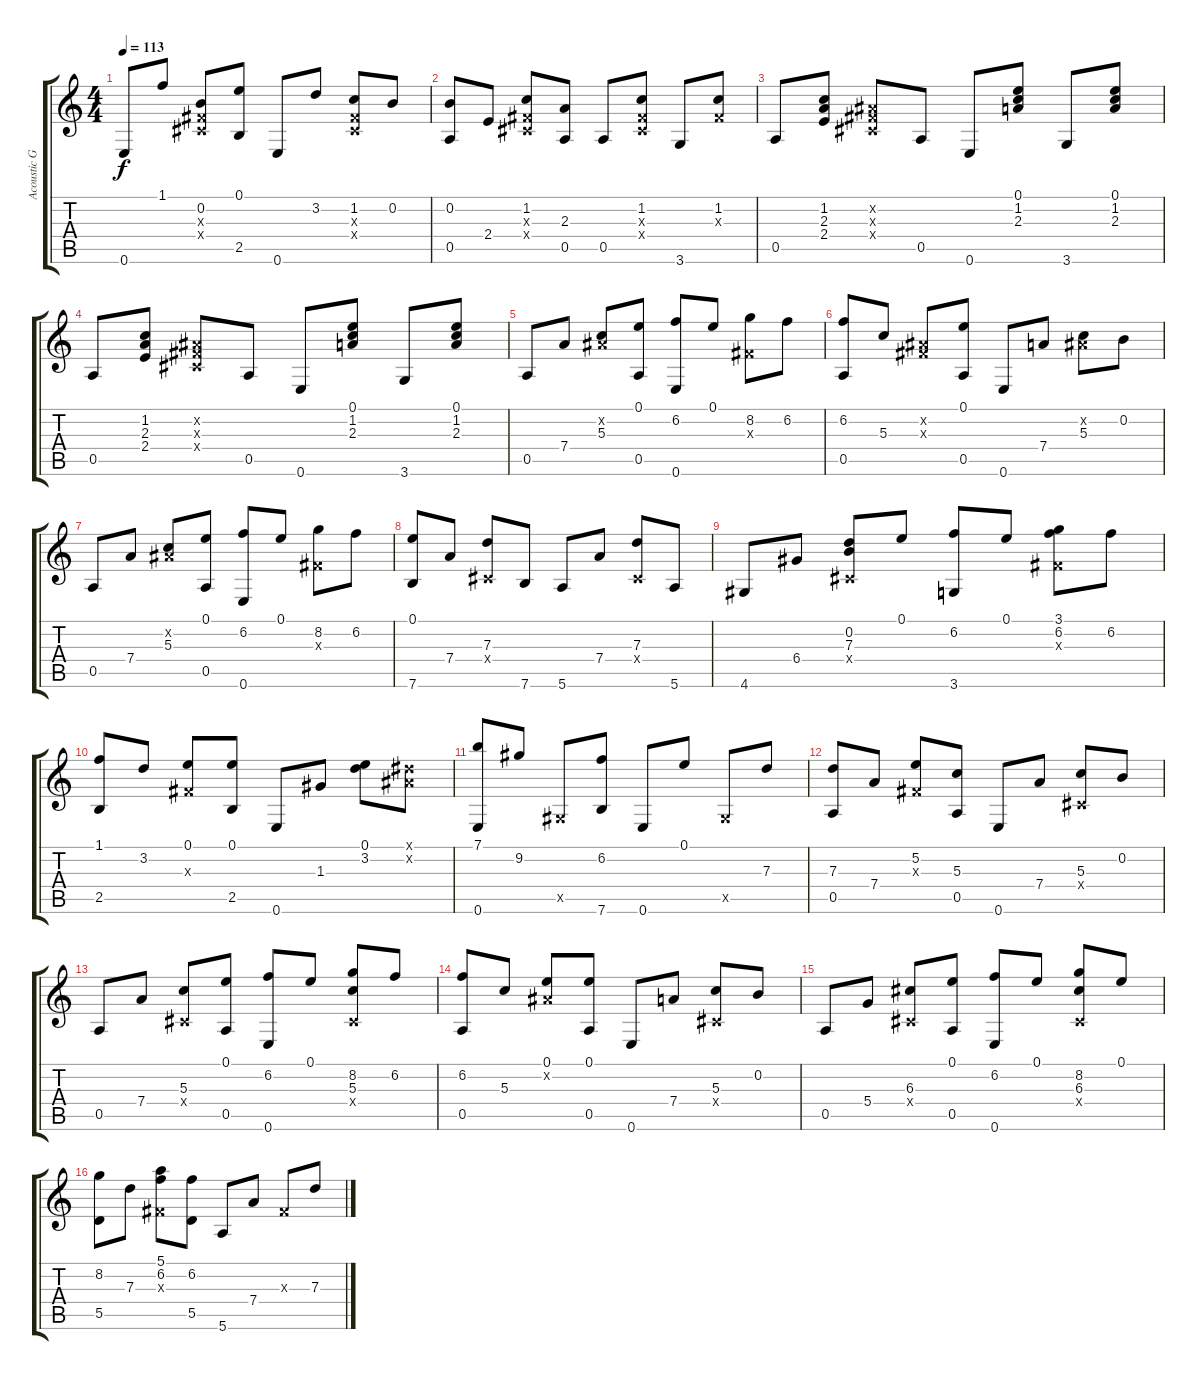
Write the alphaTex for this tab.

\track ("Acoustic Guitar 1" "Acoustic G") {instrument acousticguitarnylon}
\staff {score tabs}
\tuning (E4 B3 G3 D3 A2 E2) {hide}
\ts (4 4)
\tempo 113
\clef g2
\ks c
0.6.8{dy f} 1.1.8 (0.2 -1.3{x} -1.4{x}).8 (0.1 2.5).8 0.6.8 3.2.8 (1.2 -1.3{x} -1.4{x}).8 0.2.8 |
(0.2 0.5).8 2.4.8 (1.2 -1.3{x} -1.4{x}).8 (2.3 0.5).8 0.5.8 (1.2 -1.3{x} -1.4{x}).8 3.6.8 (1.2 -1.3{x}).8 |
0.5.8 (1.2 2.3 2.4).8 (-1.2{x} -1.3{x} -1.4{x}).8 0.5.8 0.6.8 (0.1 1.2 2.3).8 3.6.8 (0.1 1.2 2.3).8 |
0.5.8 (1.2 2.3 2.4).8 (-1.2{x} -1.3{x} -1.4{x}).8 0.5.8 0.6.8 (0.1 1.2 2.3).8 3.6.8 (0.1 1.2 2.3).8 |
0.5.8 7.4.8 (-1.2{x} 5.3).8 (0.1 0.5).8 (6.2 0.6).8 0.1.8 (8.2 -1.3{x}).8 6.2.8 |
(6.2 0.5).8 5.3.8 (-1.2{x} -1.3{x}).8 (0.1 0.5).8 0.6.8 7.4.8 (-1.2{x} 5.3).8 0.2.8 |
0.5.8 7.4.8 (-1.2{x} 5.3).8 (0.1 0.5).8 (6.2 0.6).8 0.1.8 (8.2 -1.3{x}).8 6.2.8 |
(0.1 7.6).8 7.4.8 (7.3 -1.4{x}).8 7.6.8 5.6.8 7.4.8 (7.3 -1.4{x}).8 5.6.8 |
4.6.8 6.4.8 (0.2 7.3 -1.4{x}).8 0.1.8 (6.2 3.6).8 0.1.8 (3.1 6.2 -1.3{x}).8 6.2.8 |
(1.1 2.5).8 3.2.8 (0.1 -1.3{x}).8 (0.1 2.5).8 0.6.8 1.3.8 (0.1 3.2).8 (-1.1{x} -1.2{x}).8 |
(7.1 0.6).8 9.2.8 -1.5{x}.8 (6.2 7.6).8 0.6.8 0.1.8 -1.5{x}.8 7.3.8 |
(7.3 0.5).8 7.4.8 (5.2 -1.3{x}).8 (5.3 0.5).8 0.6.8 7.4.8 (5.3 -1.4{x}).8 0.2.8 |
0.5.8 7.4.8 (5.3 -1.4{x}).8 (0.1 0.5).8 (6.2 0.6).8 0.1.8 (8.2 5.3 -1.4{x}).8 6.2.8 |
(6.2 0.5).8 5.3.8 (0.1 -1.2{x}).8 (0.1 0.5).8 0.6.8 7.4.8 (5.3 -1.4{x}).8 0.2.8 |
0.5.8 5.4.8 (6.3 -1.4{x}).8 (0.1 0.5).8 (6.2 0.6).8 0.1.8 (8.2 6.3 -1.4{x}).8 0.1.8 |
(8.2 5.5).8 7.3.8 (5.1 6.2 -1.3{x}).8 (6.2 5.5).8 5.6.8 7.4.8 -1.3{x}.8 7.3.8
